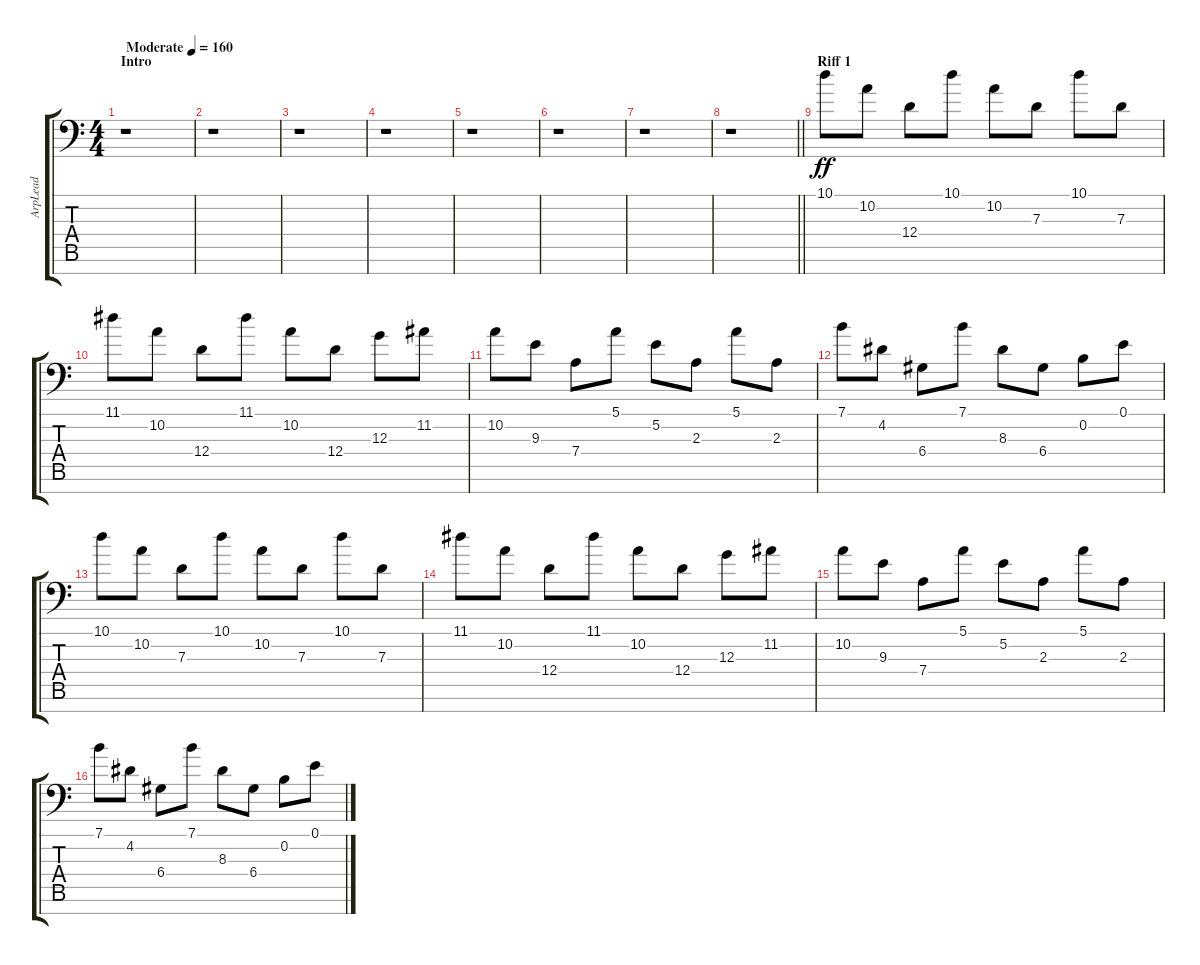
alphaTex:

\track ("ArpLead" "ArpLead") {instrument lead2sawtooth}
\staff {score tabs}
\tuning (E4 B3 G3 D3 A2 E2 C-1) {hide}
\ts (4 4)
\section ("" "Intro")
\tempo (160 "Moderate")
\clef f4
\ks c
r.1{dy ff instrument lead2sawtooth} |
r.1 |
r.1 |
r.1 |
r.1 |
r.1 |
r.1 |
\barLineRight lightlight
r.1 |
\section ("" "Riff 1")
10.1.8 10.2.8 12.4.8 10.1.8 10.2.8 7.3.8 10.1.8 7.3.8 |
11.1.8 10.2.8 12.4.8 11.1.8 10.2.8 12.4.8 12.3.8 11.2.8 |
10.2.8 9.3.8 7.4.8 5.1.8 5.2.8 2.3.8 5.1.8 2.3.8 |
7.1.8 4.2.8 6.4.8 7.1.8 8.3.8 6.4.8 0.2.8 0.1.8 |
10.1.8 10.2.8 7.3.8 10.1.8 10.2.8 7.3.8 10.1.8 7.3.8 |
11.1.8 10.2.8 12.4.8 11.1.8 10.2.8 12.4.8 12.3.8 11.2.8 |
10.2.8 9.3.8 7.4.8 5.1.8 5.2.8 2.3.8 5.1.8 2.3.8 |
7.1.8 4.2.8 6.4.8 7.1.8 8.3.8 6.4.8 0.2.8 0.1.8
